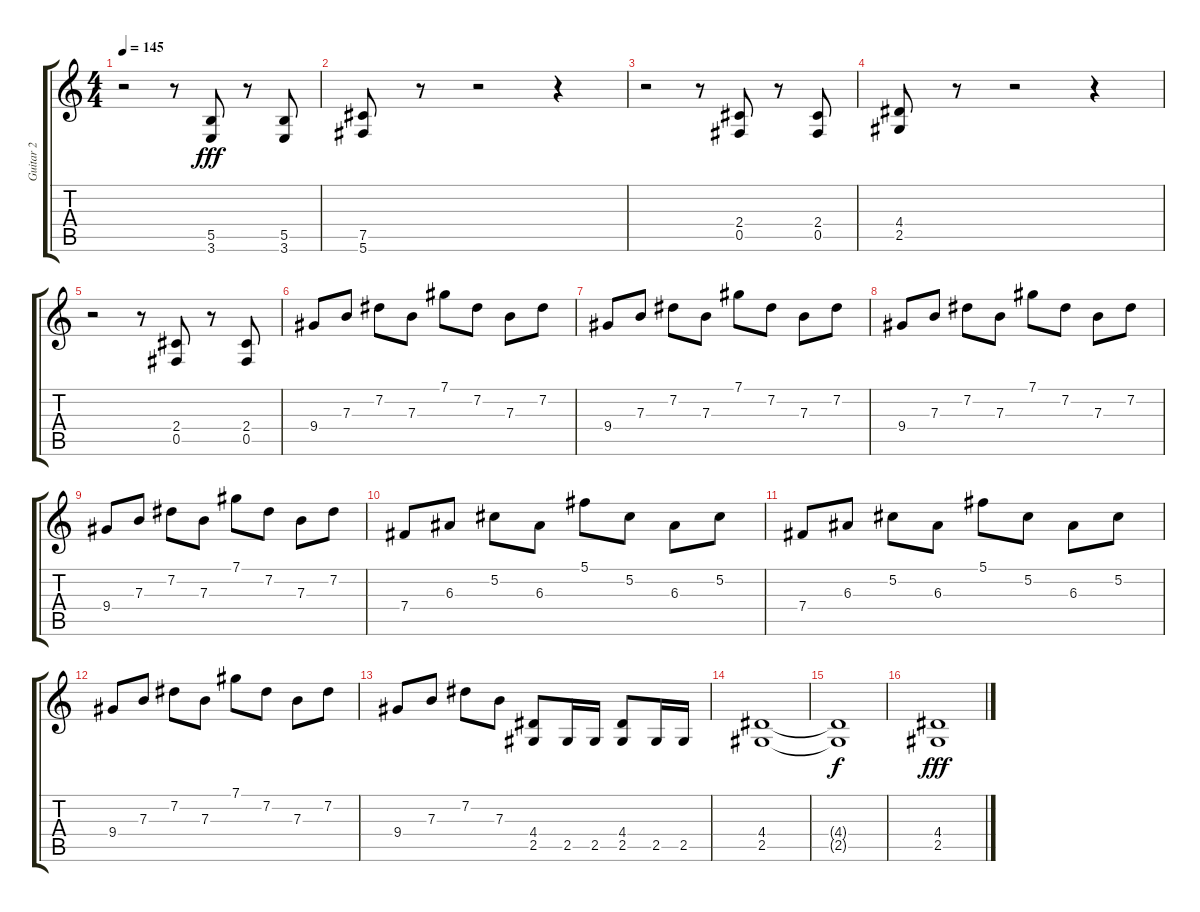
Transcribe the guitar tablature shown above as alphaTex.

\track ("Guitar 2" "Guitar 2") {instrument distortionguitar}
\staff {score tabs}
\tuning (Db4 Ab3 E3 B2 Gb2 Db2) {hide}
\ts (4 4)
\tempo 145
\clef g2
\ks c
r.2{dy fff} r.8 (5.5 3.6).8 r.8 (5.5 3.6).8 |
(7.5 5.6).8 r.8 r.2 r.4 |
r.2 r.8 (2.4 0.5).8 r.8 (2.4 0.5).8 |
(4.4 2.5).8 r.8 r.2 r.4 |
r.2 r.8 (2.4 0.5).8 r.8 (2.4 0.5).8 |
9.4.8 7.3.8 7.2.8 7.3.8 7.1.8 7.2.8 7.3.8 7.2.8 |
9.4.8 7.3.8 7.2.8 7.3.8 7.1.8 7.2.8 7.3.8 7.2.8 |
9.4.8 7.3.8 7.2.8 7.3.8 7.1.8 7.2.8 7.3.8 7.2.8 |
9.4.8 7.3.8 7.2.8 7.3.8 7.1.8 7.2.8 7.3.8 7.2.8 |
7.4.8 6.3.8 5.2.8 6.3.8 5.1.8 5.2.8 6.3.8 5.2.8 |
7.4.8 6.3.8 5.2.8 6.3.8 5.1.8 5.2.8 6.3.8 5.2.8 |
9.4.8 7.3.8 7.2.8 7.3.8 7.1.8 7.2.8 7.3.8 7.2.8 |
9.4.8 7.3.8 7.2.8 7.3.8 (4.4 2.5).8 2.5.16 2.5.16 (4.4 2.5).8 2.5.16 2.5.16 |
(4.4 2.5).1 |
(4.4{t} 2.5{t}).1{dy f} |
(4.4 2.5).1{dy fff}
